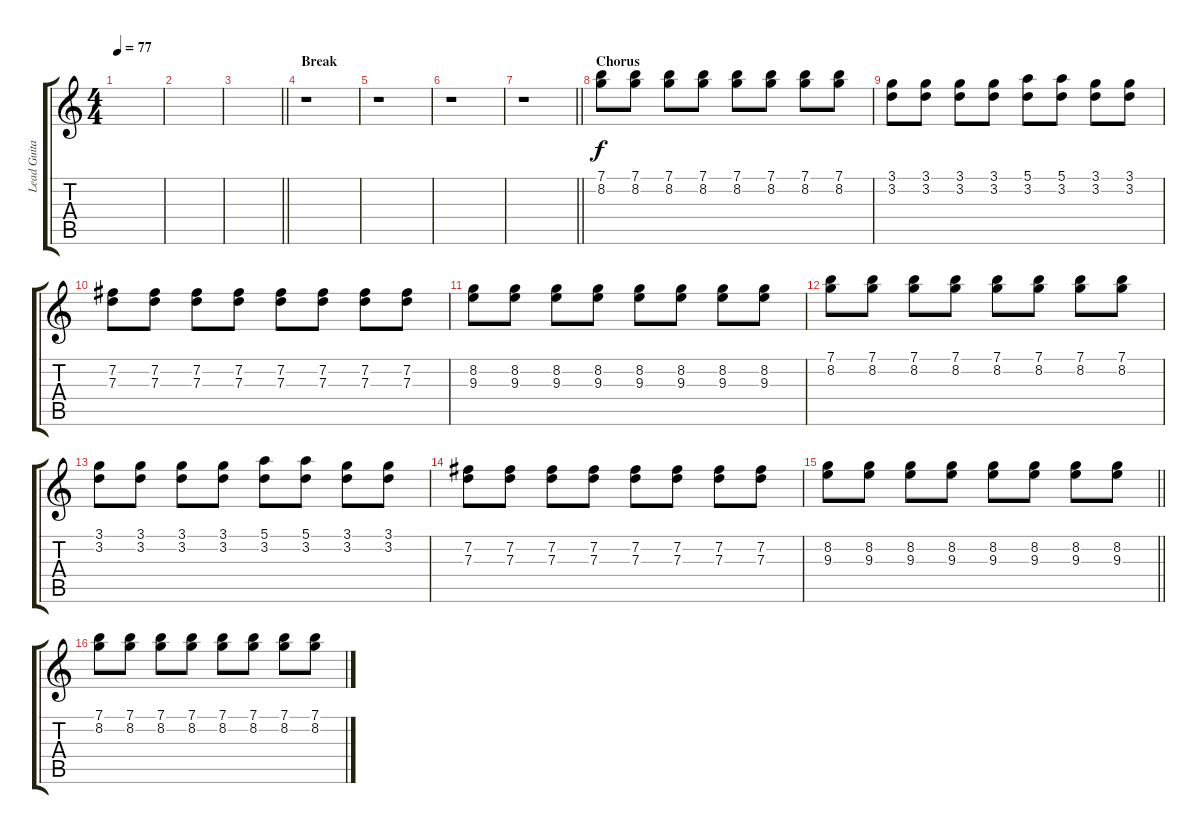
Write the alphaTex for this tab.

\track ("Lead Guitar" "Lead Guita") {instrument overdrivenguitar}
\staff {score tabs}
\tuning (E4 B3 G3 D3 A2 E2) {hide}
\ts (4 4)
\tempo 77
\clef g2
\ks c
|
|
\barLineRight lightlight
|
\section ("" "Break")
r.1 |
r.1 |
r.1 |
\barLineRight lightlight
r.1 |
\section ("" "Chorus")
(7.1 8.2).8 (7.1 8.2).8 (7.1 8.2).8 (7.1 8.2).8 (7.1 8.2).8 (7.1 8.2).8 (7.1 8.2).8 (7.1 8.2).8 |
(3.1 3.2).8 (3.1 3.2).8 (3.1 3.2).8 (3.1 3.2).8 (5.1 3.2).8 (5.1 3.2).8 (3.1 3.2).8 (3.1 3.2).8 |
(7.2 7.3).8 (7.2 7.3).8 (7.2 7.3).8 (7.2 7.3).8 (7.2 7.3).8 (7.2 7.3).8 (7.2 7.3).8 (7.2 7.3).8 |
(8.2 9.3).8 (8.2 9.3).8 (8.2 9.3).8 (8.2 9.3).8 (8.2 9.3).8 (8.2 9.3).8 (8.2 9.3).8 (8.2 9.3).8 |
(7.1 8.2).8 (7.1 8.2).8 (7.1 8.2).8 (7.1 8.2).8 (7.1 8.2).8 (7.1 8.2).8 (7.1 8.2).8 (7.1 8.2).8 |
(3.1 3.2).8 (3.1 3.2).8 (3.1 3.2).8 (3.1 3.2).8 (5.1 3.2).8 (5.1 3.2).8 (3.1 3.2).8 (3.1 3.2).8 |
(7.2 7.3).8 (7.2 7.3).8 (7.2 7.3).8 (7.2 7.3).8 (7.2 7.3).8 (7.2 7.3).8 (7.2 7.3).8 (7.2 7.3).8 |
\barLineRight lightlight
(8.2 9.3).8 (8.2 9.3).8 (8.2 9.3).8 (8.2 9.3).8 (8.2 9.3).8 (8.2 9.3).8 (8.2 9.3).8 (8.2 9.3).8 |
(7.1 8.2).8 (7.1 8.2).8 (7.1 8.2).8 (7.1 8.2).8 (7.1 8.2).8 (7.1 8.2).8 (7.1 8.2).8 (7.1 8.2).8
